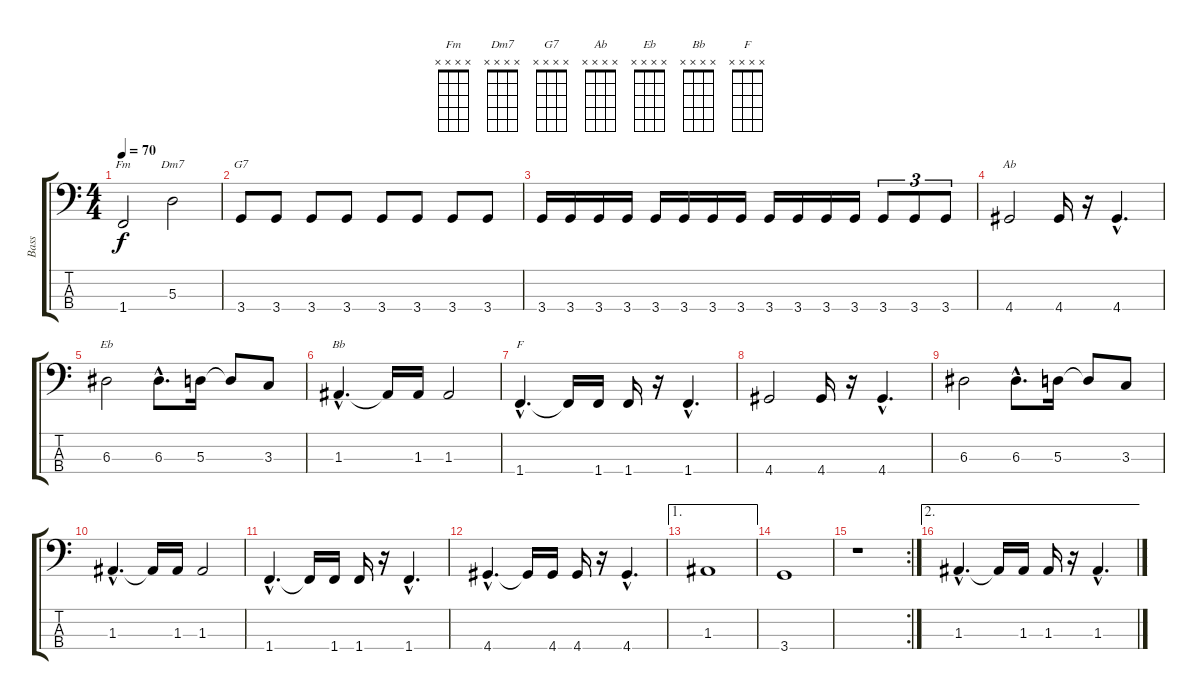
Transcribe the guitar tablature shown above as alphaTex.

\track ("Bass" "Bass") {instrument electricbassfinger}
\staff {score tabs}
\tuning (G2 D2 A1 E1) {hide}
\chord ("Fm" x x x x)
\chord ("Dm7" x x x x)
\chord ("G7" x x x x)
\chord ("Ab" x x x x)
\chord ("Eb" x x x x)
\chord ("Bb" x x x x)
\chord ("F" x x x x)
\ts (4 4)
\tempo 70
\clef f4
\ks c
1.4.2{ch "Fm" dy f} 5.3.2{ch "Dm7"} |
3.4.8{ch "G7"} 3.4.8 3.4.8 3.4.8 3.4.8 3.4.8 3.4.8 3.4.8 |
3.4.16 3.4.16 3.4.16 3.4.16 3.4.16 3.4.16 3.4.16 3.4.16 3.4.16 3.4.16 3.4.16 3.4.16 3.4.8{tu (3 2)} 3.4.8{tu (3 2)} 3.4.8{tu (3 2)} |
4.4.2{ch "Ab"} 4.4.16 r.16 4.4{hac}.4{d} |
6.3.2{ch "Eb"} 6.3{hac}.8{d} 5.3.16 5.3{t}.8 3.3.8 |
1.3{hac}.4{d ch "Bb"} 1.3{t}.16 1.3.16 1.3.2 |
1.4{hac}.4{d ch "F"} 1.4{t}.16 1.4.16 1.4.16 r.16 1.4{hac}.4{d} |
4.4.2 4.4.16 r.16 4.4{hac}.4{d} |
6.3.2 6.3{hac}.8{d} 5.3.16 5.3{t}.8 3.3.8 |
1.3{hac}.4{d} 1.3{t}.16 1.3.16 1.3.2 |
1.4{hac}.4{d} 1.4{t}.16 1.4.16 1.4.16 r.16 1.4{hac}.4{d} |
4.4{hac}.4{d} 4.4{t}.16 4.4.16 4.4.16 r.16 4.4{hac}.4{d} |
\ae 1
1.3.1 |
3.4.1 |
\rc 2
r.1 |
\ae 2
1.3{hac}.4{d} 1.3{t}.16 1.3.16 1.3.16 r.16 1.3{hac}.4{d}
